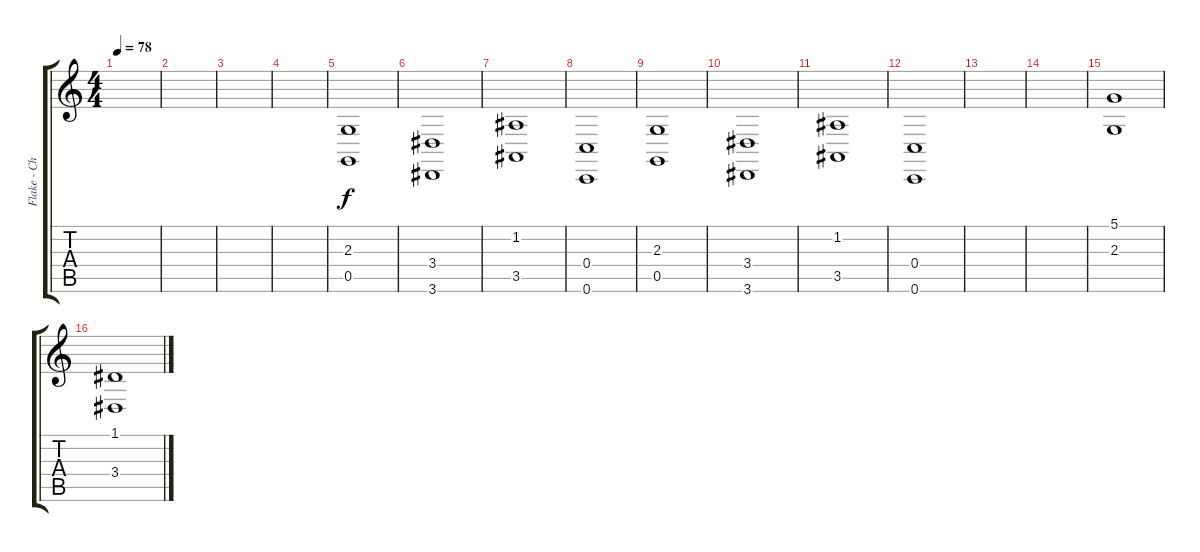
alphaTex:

\track ("Flake - Choir" "Flake - Ch") {instrument choiraahs}
\staff {score tabs}
\tuning (D4 A3 F3 C3 G2 C2) {hide}
\ts (4 4)
\tempo 78
\clef g2
\ks c
|
|
|
|
(2.3 0.5).1 |
(3.4 3.6).1 |
(1.2 3.5).1 |
(0.4 0.6).1 |
(2.3 0.5).1 |
(3.4 3.6).1 |
(1.2 3.5).1 |
(0.4 0.6).1 |
|
|
(5.1 2.3).1 |
(1.1 3.4).1
